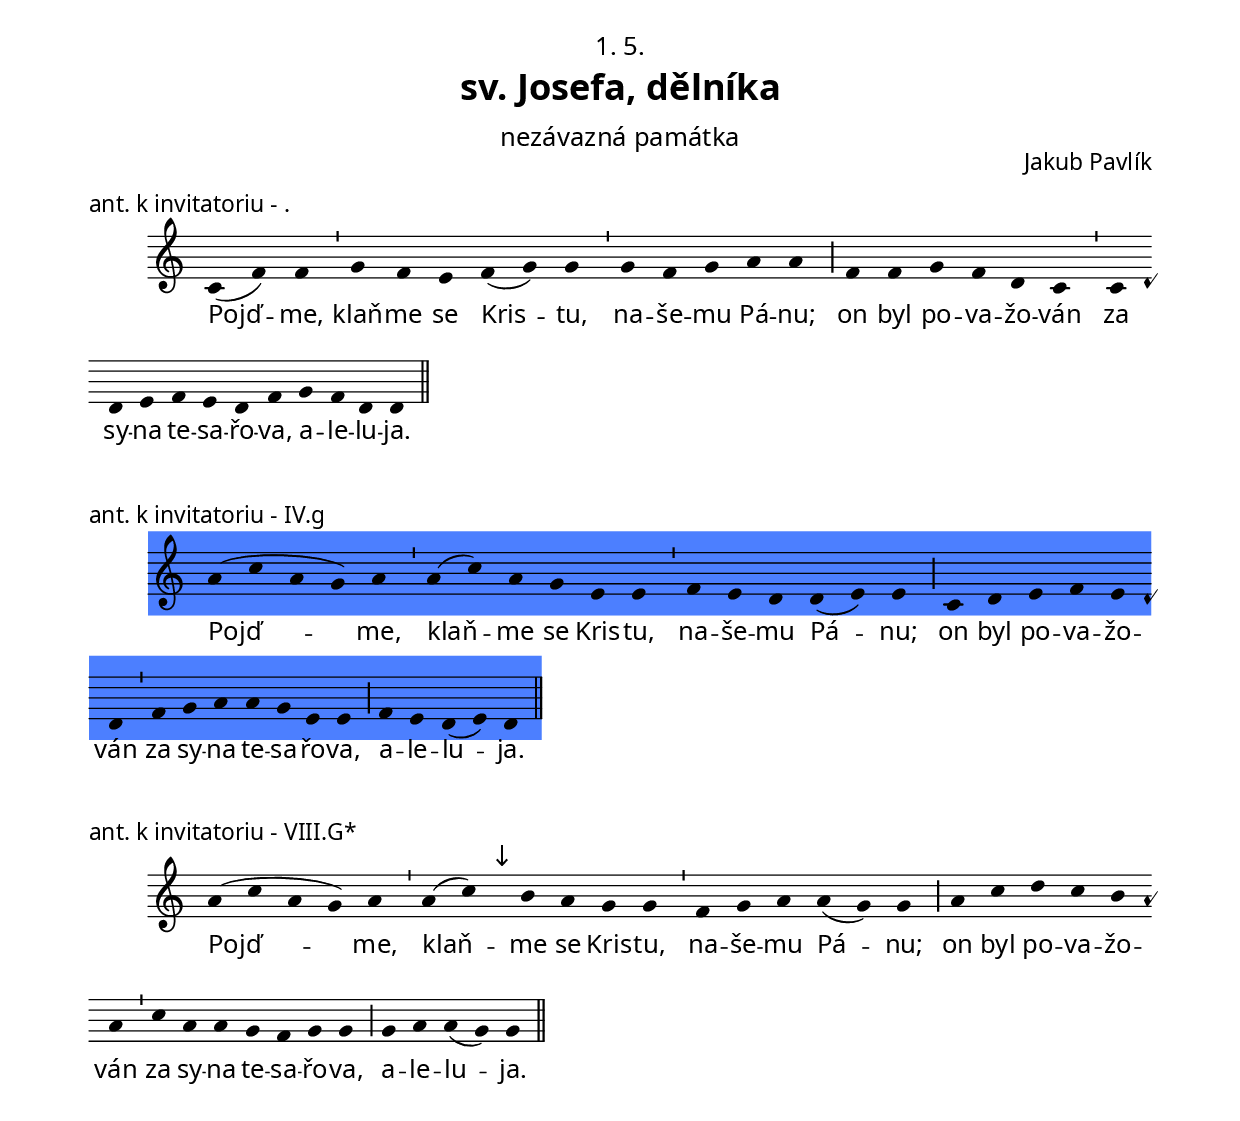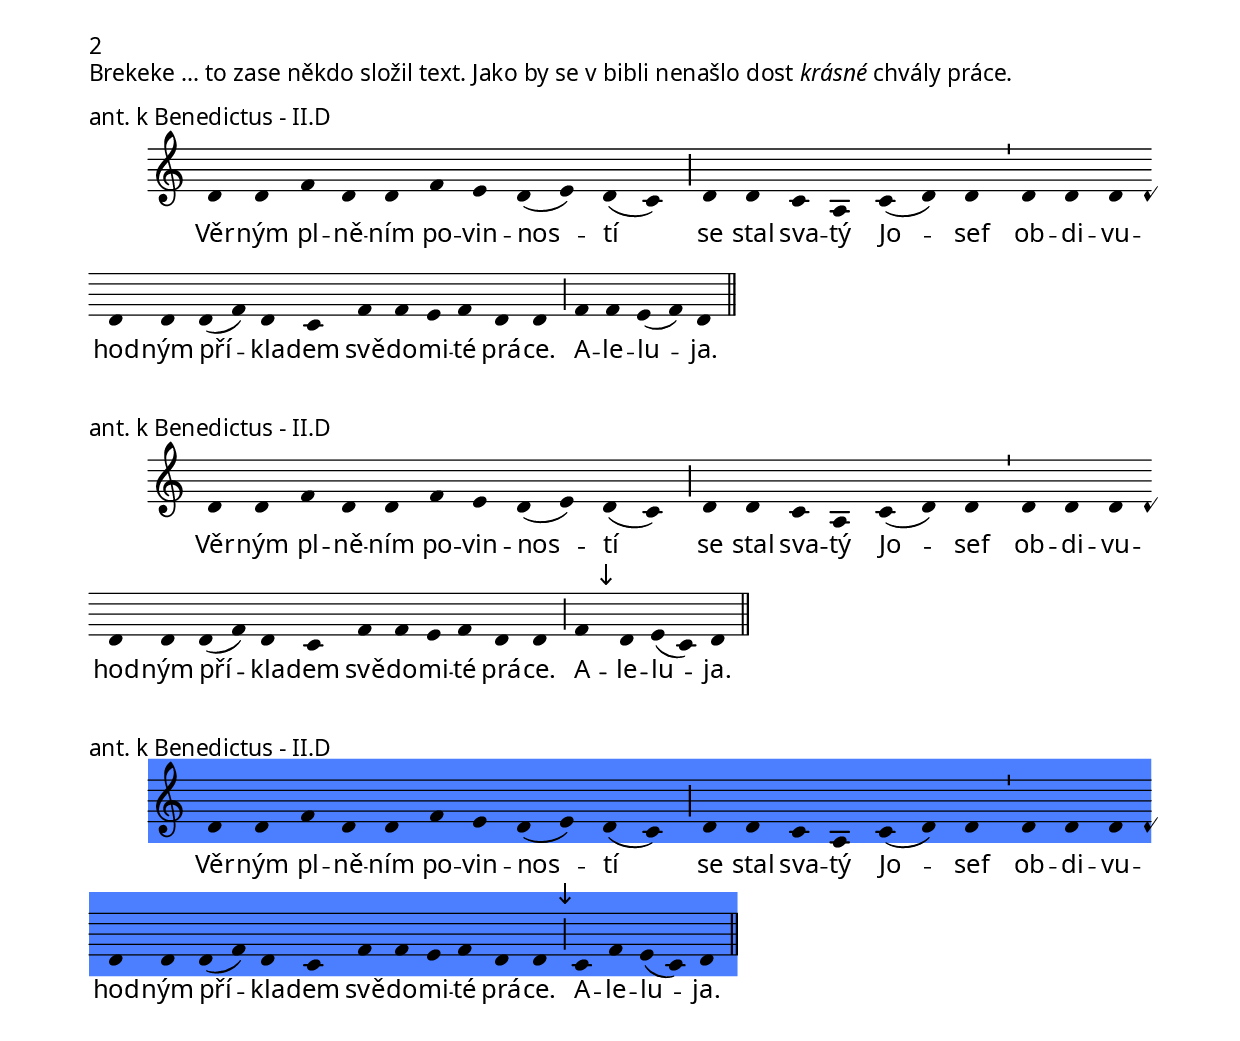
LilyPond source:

\version "2.19.16"

\include "../spolecne.ly"

\header {
  title = \markup\titleSvatek
            "sv. Josefa, dělníka"
            "nezávazná památka"
            "1. 5."
  composer = "Jakub Pavlík"
}

\score {
  \relative c' {
    \choralniRezim
    c4( f) f \barMin
    g f e f( g) g \barMin
    g f g a a \barMaior
    f f g f d c \barMin
    c d e f e d f
    g f d d \barFinalis
  }
  \addlyrics {
    Pojď -- me,
    klaň -- me se Kris -- tu,
    na -- še -- mu Pá -- nu;
    on byl po -- va -- žo -- ván
    za sy -- na te -- sa -- řo -- va,
    a -- le -- lu -- ja.
  }
  \header {
    quid = "ant. k invitatoriu"
    modus = ""
    differentia = ""
    psalmus = ""
    id = "invit"
    piece = \markup {\sestavTitulekBezZalmu}
  }
}

\score {
  \relative c'' {
    \zvyraznovacModry
    \choralniRezim
    a4( c a g) a \barMin
    a( c) a g e e \barMin
    f e d d( e) e \barMaior
    c d e f e d \barMin
    f g a a g e e \barMaior
    f e d( e) d \barFinalis
  }
  \addlyrics {
    Pojď -- me,
    klaň -- me se Kris -- tu,
    na -- še -- mu Pá -- nu;
    on byl po -- va -- žo -- ván
    za sy -- na te -- sa -- řo -- va,
    a -- le -- lu -- ja.
  }
  \header {
    quid = "ant. k invitatoriu"
    modus = "IV"
    differentia = "g"
    psalmus = ""
    id = "invit"
    piece = \markup {\sestavTitulekBezZalmu}
  }
}

\score {
  \relative c'' {
    \choralniRezim
    a4( c a g) a \barMin
    a( c) \mark\sipka b a g g \barMin
    f g a a( g) g \barMaior
    a c d c b a \barMin
    c a a g f g g \barMaior
    g a a( g) g \barFinalis
  }
  \addlyrics {
    Pojď -- me,
    klaň -- me se Kris -- tu,
    na -- še -- mu Pá -- nu;
    on byl po -- va -- žo -- ván
    za sy -- na te -- sa -- řo -- va,
    a -- le -- lu -- ja.
  }
  \header {
    quid = "ant. k invitatoriu"
    modus = "VIII"
    differentia = "G*"
    psalmus = ""
    id = "invit"
    piece = \markup {\sestavTitulekBezZalmu}
  }
}

\pageBreak

\markup{
  Brekeke ... to zase někdo složil text. Jako by se v bibli nenašlo
  dost \italic{krásné} chvály práce.
}

\score {
  \relative c' {
    \choralniRezim
    d4 d f d d f e d( e) d( c) \barMaior
    d d c a c( d) d \barMin
    d d d d d d( f) d c f f e f d d \barMaior
    f f e( f) d \barFinalis
  }
  \addlyrics {
    Věr -- ným pl -- ně -- ním po -- vin -- nos -- tí
    se stal sva -- tý Jo -- sef
    ob -- di -- vu -- hod -- ným pří -- kla -- dem
    svě -- do -- mi -- té prá -- ce.
    A -- le -- lu -- ja.
  }
  \header {
    quid = "ant. k Benedictus"
    modus = "II"
    differentia = "D"
    psalmus = ""
    id = "aben"
    piece = \markup {\sestavTitulekBezZalmu}
  }
}

\score {
  \relative c' {
    \choralniRezim
    d4 d f d d f e d( e) d( c) \barMaior
    d d c a c( d) d \barMin
    d d d d d d( f) d c f f e f d d \barMaior
    f \mark\sipka d e( c) d \barFinalis
  }
  \addlyrics {
    Věr -- ným pl -- ně -- ním po -- vin -- nos -- tí
    se stal sva -- tý Jo -- sef
    ob -- di -- vu -- hod -- ným pří -- kla -- dem
    svě -- do -- mi -- té prá -- ce.
    A -- le -- lu -- ja.
  }
  \header {
    quid = "ant. k Benedictus"
    modus = "II"
    differentia = "D"
    psalmus = ""
    id = "aben"
    piece = \markup {\sestavTitulekBezZalmu}
  }
}

\score {
  \relative c' {
    \zvyraznovacModry
    \choralniRezim
    d4 d f d d f e d( e) d( c) \barMaior
    d d c a c( d) d \barMin
    d d d d d d( f) d c f f e f d d \barMaior
    \mark\sipka c f e( c) d \barFinalis
  }
  \addlyrics {
    Věr -- ným pl -- ně -- ním po -- vin -- nos -- tí
    se stal sva -- tý Jo -- sef
    ob -- di -- vu -- hod -- ným pří -- kla -- dem
    svě -- do -- mi -- té prá -- ce.
    A -- le -- lu -- ja.
  }
  \header {
    quid = "ant. k Benedictus"
    modus = "II"
    differentia = "D"
    psalmus = ""
    id = "aben"
    piece = \markup {\sestavTitulekBezZalmu}
  }
}

\pageBreak

\score {
  \relative c'' {
    \zvyraznovacModry
    \choralniRezim
    a4 a e' d( c) d \barMin
    d c b c a g a a( g) \barMaior
    g a a a b( c) a( g) g
    f a g g \barMaior
    f g g g \barFinalis
  }
  \addlyrics {
    Kris -- tus, Syn Bo -- ží,
    vy -- růs -- tal v_do -- mě děl -- ní -- ka
    a ne -- chal se na -- zý -- vat
    je -- ho sy -- nem.
    A -- le -- lu -- ja.
  }
  \header {
    quid = "ant. k Magnificat"
    modus = "VII"
    differentia = "a"
    psalmus = ""
    id = "amag"
    piece = \markup {\sestavTitulekBezZalmu}
  }
}